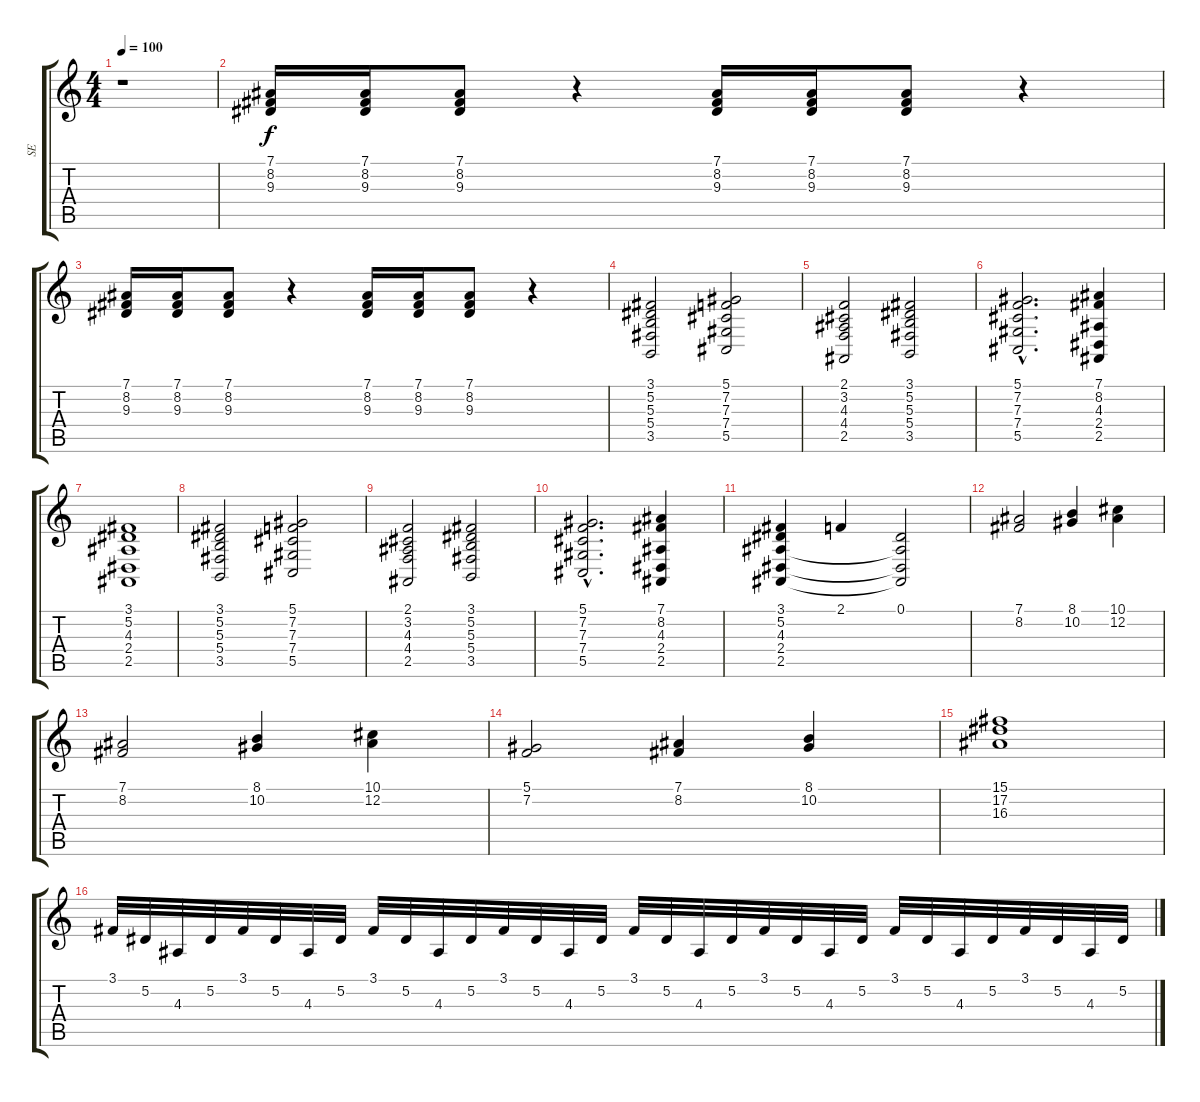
\track ("SE" "SE") {instrument stringensemble1}
\staff {score tabs}
\tuning (Eb4 Bb3 Gb3 Db3 Ab2 Eb2) {hide}
\ts (4 4)
\tempo 100
\clef g2
\ks c
r.1{dy f} |
(7.1 8.2 9.3).16{volume 16 instrument orchestrahit} (7.1 8.2 9.3).16 (7.1 8.2 9.3).8 r.4 (7.1 8.2 9.3).16 (7.1 8.2 9.3).16 (7.1 8.2 9.3).8 r.4 |
(7.1 8.2 9.3).16{volume 16 instrument orchestrahit} (7.1 8.2 9.3).16 (7.1 8.2 9.3).8 r.4 (7.1 8.2 9.3).16 (7.1 8.2 9.3).16 (7.1 8.2 9.3).8 r.4 |
(3.1 5.2 5.3 5.4 3.5).2{volume 13 instrument stringensemble1} (5.1 7.2 7.3 7.4 5.5).2 |
(2.1 3.2 4.3 4.4 2.5).2 (3.1 5.2 5.3 5.4 3.5).2 |
(5.1{hac} 7.2{hac} 7.3{hac} 7.4{hac} 5.5{hac}).2{d} (7.1 8.2 4.3 2.4 2.5).4 |
(3.1 5.2 4.3 2.4 2.5).1 |
(3.1 5.2 5.3 5.4 3.5).2 (5.1 7.2 7.3 7.4 5.5).2 |
(2.1 3.2 4.3 4.4 2.5).2 (3.1 5.2 5.3 5.4 3.5).2 |
(5.1{hac} 7.2{hac} 7.3{hac} 7.4{hac} 5.5{hac}).2{d} (7.1 8.2 4.3 2.4 2.5).4 |
(3.1 5.2 4.3 2.4 2.5).4 2.1.4 (0.1 4.3{t} 2.4{t} 2.5{t}).2 |
(7.1 8.2).2 (8.1 10.2).4 (10.1 12.2).4 |
(7.1 8.2).2 (8.1 10.2).4 (10.1 12.2).4 |
(5.1 7.2).2 (7.1 8.2).4 (8.1 10.2).4 |
(15.1 17.2 16.3).1{volume 0} |
3.1.32{volume 16 instrument harpsichord} 5.2.32 4.3.32 5.2.32 3.1.32 5.2.32 4.3.32 5.2.32 3.1.32 5.2.32 4.3.32 5.2.32 3.1.32 5.2.32 4.3.32 5.2.32 3.1.32 5.2.32 4.3.32 5.2.32 3.1.32 5.2.32 4.3.32 5.2.32 3.1.32 5.2.32 4.3.32 5.2.32 3.1.32 5.2.32 4.3.32 5.2.32
